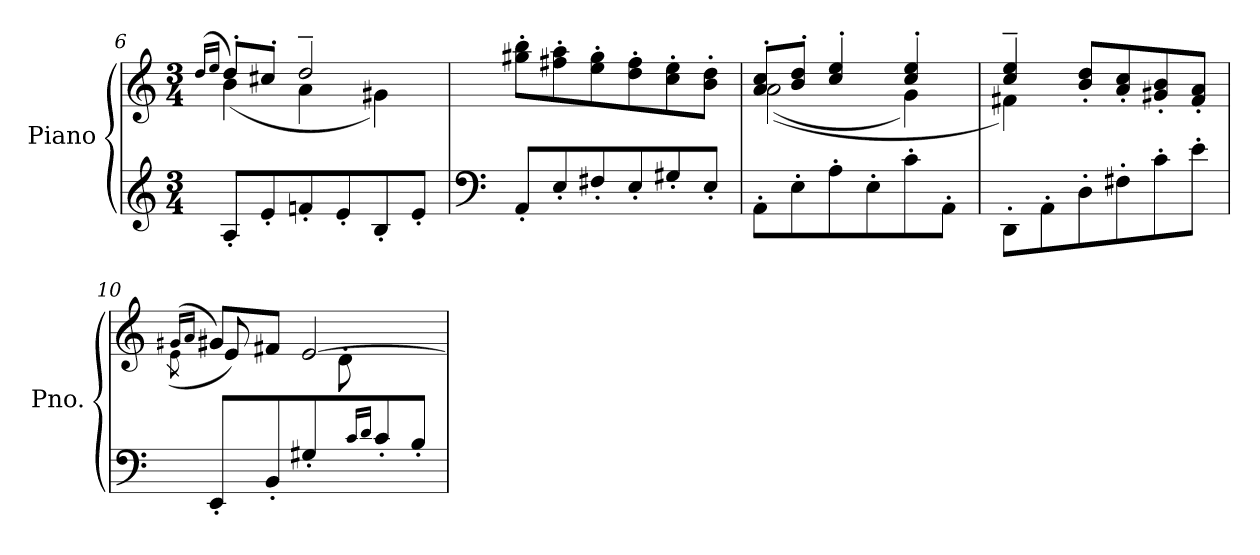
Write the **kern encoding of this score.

**kern	**kern
*part1	*part1
*staff2	*staff1
*I"Piano	*
*I'Pno.	*
!!LO:LB:g=z
*clefG2	*clefG2
*k[]	*k[]
*M3/4	*M3/4
=6	=6
.	(>16qdd/LL
.	16qee/JJ
*	*^
8A'/L	8dd'/L)	(<4b\
8e'/	8cc#X'/J	.
8fn'/	2dd~/	4a\
8e'/	.	.
8B'/	.	4g#X\)
8e'/J	.	.
*	*v	*v
=7	=7
*clefF4	*
8AA'/L	8gg#X\' 8bb\'L
8E'/	8ff#X\' 8aa\'
8F#X'/	8ee\' 8gg#\'
8E'/	8dd\' 8ff#\'
8G#X'/	8cc\' 8ee\'
8E'/J	8b\' 8dd\'J
=8	=8
*	*^
8AA'\L	8a/' 8cc/'L	(<(<2a\
8E'\	8b/' 8dd/'J	.
8A'\	4cc/' 4ee/'	.
8E'\	.	.
8c'\	4cc/' 4ee/'	4g\)
8AA'\J	.	.
=9	=9	=9
8DD'\L	4cc/~ 4ee/~	4f#X\)
8AA'\	.	.
8D'\	8b/' 8dd/'L	2ryy
8F#X'\	8a/' 8cc/'	.
8c'\	8g#X/' 8b/'	.
8e'\J	8f#/' 8a/'J	.
*	*v	*v
!!LO:LB:g=z
=10	=10
.	(>16qg#X/LL
*	*^
.	16qa/JJ	(<8qe\
*	*	*^
8EE'/L	8g#/L)	8e/)	4.ryy
8BB'/	8f#X/J	2ryy	.
8G#X'/	[2e/	.	.
8ryy	.	.	8d'\
16qc/LL	.	.	.
16qd/JJ	.	.	.
8c'/	.	.	4ryy
8B'/J	.	8ryy	.
*	*v	*v	*v
=	=
*-	*-
